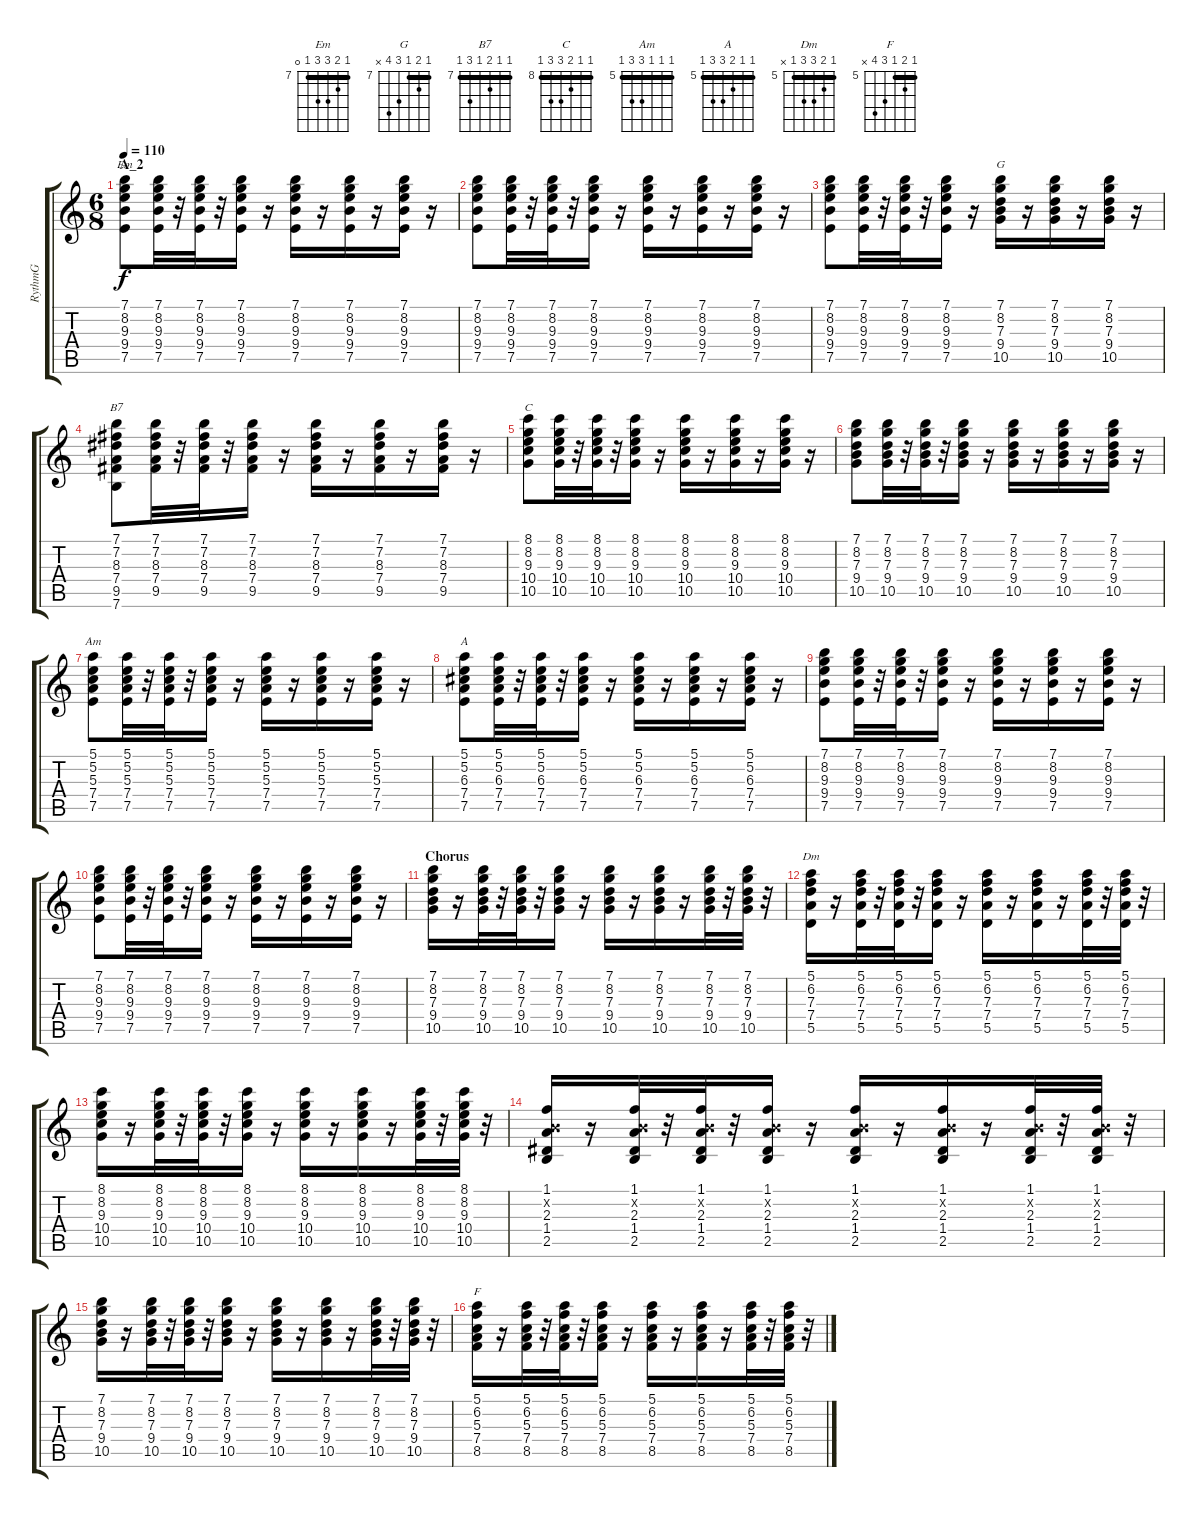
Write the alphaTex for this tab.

\track ("RythmG" "RythmG") {instrument acousticguitarsteel}
\staff {score tabs}
\tuning (E4 B3 G3 D3 A2 E2) {hide}
\chord ("Em" 7 8 9 9 7 0) {firstfret 7 barre 7}
\chord ("G" 7 8 7 9 10 x) {firstfret 7 barre 7}
\chord ("B7" 7 7 8 7 9 7) {firstfret 7 barre 7}
\chord ("C" 8 8 9 10 10 8) {firstfret 8 barre 8}
\chord ("Am" 5 5 5 7 7 5) {firstfret 5 barre 5}
\chord ("A" 5 5 6 7 7 5) {firstfret 5 barre 5}
\chord ("Dm" 5 6 7 7 5 x) {firstfret 5 barre 5}
\chord ("F" 5 6 5 7 8 x) {firstfret 5 barre 5}
\ts (6 8)
\section ("" "A_2")
\tempo 110
\clef g2
\ks c
(7.1 8.2 9.3 9.4 7.5).8{ch "Em" dy f} (7.1 8.2 9.3 9.4 7.5).32 r.32 (7.1 8.2 9.3 9.4 7.5).32 r.32 (7.1 8.2 9.3 9.4 7.5).16 r.16 (7.1 8.2 9.3 9.4 7.5).16 r.16 (7.1 8.2 9.3 9.4 7.5).16 r.16 (7.1 8.2 9.3 9.4 7.5).16 r.16 |
(7.1 8.2 9.3 9.4 7.5).8 (7.1 8.2 9.3 9.4 7.5).32 r.32 (7.1 8.2 9.3 9.4 7.5).32 r.32 (7.1 8.2 9.3 9.4 7.5).16 r.16 (7.1 8.2 9.3 9.4 7.5).16 r.16 (7.1 8.2 9.3 9.4 7.5).16 r.16 (7.1 8.2 9.3 9.4 7.5).16 r.16 |
(7.1 8.2 9.3 9.4 7.5).8 (7.1 8.2 9.3 9.4 7.5).32 r.32 (7.1 8.2 9.3 9.4 7.5).32 r.32 (7.1 8.2 9.3 9.4 7.5).16 r.16 (7.1 8.2 7.3 9.4 10.5).16{ch "G"} r.16 (7.1 8.2 7.3 9.4 10.5).16 r.16 (7.1 8.2 7.3 9.4 10.5).16 r.16 |
(7.1 7.2 8.3 7.4 9.5 7.6).8{ch "B7"} (7.1 7.2 8.3 7.4 9.5).32 r.32 (7.1 7.2 8.3 7.4 9.5).32 r.32 (7.1 7.2 8.3 7.4 9.5).16 r.16 (7.1 7.2 8.3 7.4 9.5).16 r.16 (7.1 7.2 8.3 7.4 9.5).16 r.16 (7.1 7.2 8.3 7.4 9.5).16 r.16 |
(8.1 8.2 9.3 10.4 10.5).8{ch "C"} (8.1 8.2 9.3 10.4 10.5).32 r.32 (8.1 8.2 9.3 10.4 10.5).32 r.32 (8.1 8.2 9.3 10.4 10.5).16 r.16 (8.1 8.2 9.3 10.4 10.5).16 r.16 (8.1 8.2 9.3 10.4 10.5).16 r.16 (8.1 8.2 9.3 10.4 10.5).16 r.16 |
(7.1 8.2 7.3 9.4 10.5).8 (7.1 8.2 7.3 9.4 10.5).32 r.32 (7.1 8.2 7.3 9.4 10.5).32 r.32 (7.1 8.2 7.3 9.4 10.5).16 r.16 (7.1 8.2 7.3 9.4 10.5).16 r.16 (7.1 8.2 7.3 9.4 10.5).16 r.16 (7.1 8.2 7.3 9.4 10.5).16 r.16 |
(5.1 5.2 5.3 7.4 7.5).8{ch "Am"} (5.1 5.2 5.3 7.4 7.5).32 r.32 (5.1 5.2 5.3 7.4 7.5).32 r.32 (5.1 5.2 5.3 7.4 7.5).16 r.16 (5.1 5.2 5.3 7.4 7.5).16 r.16 (5.1 5.2 5.3 7.4 7.5).16 r.16 (5.1 5.2 5.3 7.4 7.5).16 r.16 |
(5.1 5.2 6.3 7.4 7.5).8{ch "A"} (5.1 5.2 6.3 7.4 7.5).32 r.32 (5.1 5.2 6.3 7.4 7.5).32 r.32 (5.1 5.2 6.3 7.4 7.5).16 r.16 (5.1 5.2 6.3 7.4 7.5).16 r.16 (5.1 5.2 6.3 7.4 7.5).16 r.16 (5.1 5.2 6.3 7.4 7.5).16 r.16 |
(7.1 8.2 9.3 9.4 7.5).8 (7.1 8.2 9.3 9.4 7.5).32 r.32 (7.1 8.2 9.3 9.4 7.5).32 r.32 (7.1 8.2 9.3 9.4 7.5).16 r.16 (7.1 8.2 9.3 9.4 7.5).16 r.16 (7.1 8.2 9.3 9.4 7.5).16 r.16 (7.1 8.2 9.3 9.4 7.5).16 r.16 |
(7.1 8.2 9.3 9.4 7.5).8 (7.1 8.2 9.3 9.4 7.5).32 r.32 (7.1 8.2 9.3 9.4 7.5).32 r.32 (7.1 8.2 9.3 9.4 7.5).16 r.16 (7.1 8.2 9.3 9.4 7.5).16 r.16 (7.1 8.2 9.3 9.4 7.5).16 r.16 (7.1 8.2 9.3 9.4 7.5).16 r.16 |
\section ("" "Chorus")
(7.1 8.2 7.3 9.4 10.5).16 r.16 (7.1 8.2 7.3 9.4 10.5).32 r.32 (7.1 8.2 7.3 9.4 10.5).32 r.32 (7.1 8.2 7.3 9.4 10.5).16 r.16 (7.1 8.2 7.3 9.4 10.5).16 r.16 (7.1 8.2 7.3 9.4 10.5).16 r.16 (7.1 8.2 7.3 9.4 10.5).32 r.32 (7.1 8.2 7.3 9.4 10.5).32 r.32 |
(5.1 6.2 7.3 7.4 5.5).16{ch "Dm"} r.16 (5.1 6.2 7.3 7.4 5.5).32 r.32 (5.1 6.2 7.3 7.4 5.5).32 r.32 (5.1 6.2 7.3 7.4 5.5).16 r.16 (5.1 6.2 7.3 7.4 5.5).16 r.16 (5.1 6.2 7.3 7.4 5.5).16 r.16 (5.1 6.2 7.3 7.4 5.5).32 r.32 (5.1 6.2 7.3 7.4 5.5).32 r.32 |
(8.1 8.2 9.3 10.4 10.5).16 r.16 (8.1 8.2 9.3 10.4 10.5).32 r.32 (8.1 8.2 9.3 10.4 10.5).32 r.32 (8.1 8.2 9.3 10.4 10.5).16 r.16 (8.1 8.2 9.3 10.4 10.5).16 r.16 (8.1 8.2 9.3 10.4 10.5).16 r.16 (8.1 8.2 9.3 10.4 10.5).32 r.32 (8.1 8.2 9.3 10.4 10.5).32 r.32 |
(1.1 0.2{x} 2.3 1.4 2.5).16 r.16 (1.1 0.2{x} 2.3 1.4 2.5).32 r.32 (1.1 0.2{x} 2.3 1.4 2.5).32 r.32 (1.1 0.2{x} 2.3 1.4 2.5).16 r.16 (1.1 0.2{x} 2.3 1.4 2.5).16 r.16 (1.1 0.2{x} 2.3 1.4 2.5).16 r.16 (1.1 0.2{x} 2.3 1.4 2.5).32 r.32 (1.1 0.2{x} 2.3 1.4 2.5).32 r.32 |
(7.1 8.2 7.3 9.4 10.5).16 r.16 (7.1 8.2 7.3 9.4 10.5).32 r.32 (7.1 8.2 7.3 9.4 10.5).32 r.32 (7.1 8.2 7.3 9.4 10.5).16 r.16 (7.1 8.2 7.3 9.4 10.5).16 r.16 (7.1 8.2 7.3 9.4 10.5).16 r.16 (7.1 8.2 7.3 9.4 10.5).32 r.32 (7.1 8.2 7.3 9.4 10.5).32 r.32 |
(5.1 6.2 5.3 7.4 8.5).16{ch "F"} r.16 (5.1 6.2 5.3 7.4 8.5).32 r.32 (5.1 6.2 5.3 7.4 8.5).32 r.32 (5.1 6.2 5.3 7.4 8.5).16 r.16 (5.1 6.2 5.3 7.4 8.5).16 r.16 (5.1 6.2 5.3 7.4 8.5).16 r.16 (5.1 6.2 5.3 7.4 8.5).32 r.32 (5.1 6.2 5.3 7.4 8.5).32 r.32
